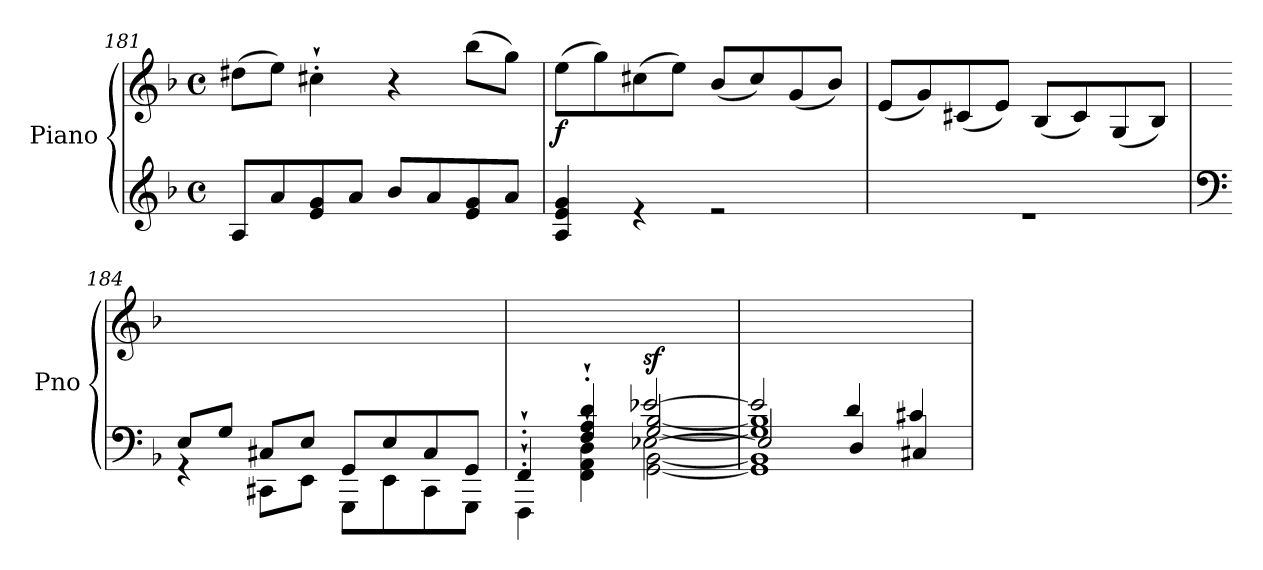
**kern	**kern	**dynam
*part1	*part1	*part1
*staff2	*staff1	*staff1/2
*I"Piano	*	*
*I'Pno	*	*
*clefG2	*clefG2	*
*k[b-]	*k[b-]	*
*M4/4	*M4/4	*
*met(c)	*met(c)	*
=181	=181	=181
*^	*	*
1ryy	8A/L	(>8dd#X\L	.
.	8a/	8ee\J)	.
.	8e/ 8g/	4cc#X'`\	.
.	8a/J	.	.
.	8b-/L	4r	.
.	8a/	.	.
.	8e/ 8g/	(>8bb-\L	.
.	8a/J	8gg\J)	.
=182	=182	=182	=182
!	!	!	!LO:DY:b
1ryy	4A/ 4e/ 4g/	(>8ee\L	f
.	.	8gg\)	.
.	4r	(>8cc#X\	.
.	.	8ee\J)	.
.	2r	(<8b-/L	.
.	.	8cc#/)	.
.	.	(<8g/	.
.	.	8b-/J)	.
=183	=183	=183	=183
1ryy	1r	(<8e/L	.
.	.	8g/)	.
.	.	(<8c#X/	.
.	.	8e/J)	.
.	.	(<8B-/L	.
.	.	8c#/)	.
.	.	(<8G/	.
.	.	8B-/J)	.
*v	*v	*	*
!!LO:LB:g=z
=184	=184	=184
*clefF4	*	*
*^	*	*
*	*^	*	*
8E/L	1ryy	4rGG	1ryy	.
8G/J	.	.	.	.
8C#X/L	.	8CC#X\L	.	.
8E/J	.	8EE\J	.	.
8GG/L	.	8GGG\L	.	.
8E/	.	8EE\	.	.
8C#/	.	8CC#\	.	.
8GG/J	.	8GGG\J	.	.
=185	=185	=185	=185	=185
*	*	*^	*	*
4FF'`/	2ryy	4FFF'`\	2ryy	2ryy	.
4F/'` 4A/'` 4d/'`	.	4FF\'` 4AA\'` 4D\'`	.	.	.
!	!	!	!	!	!LO:DY:b
[2e-X/	[2G/ [2B-/	[2E-X\	[2GG\ [2BB-\	2ryy	sf
=186	=186	=186	=186	=186	=186
2e-/]	1G] 1B-]	2E-/]	1GG] 1BB-]	1ryy	.
4d/	.	4D/	.	.	.
4c#X/	.	4C#X/	.	.	.
*v	*v	*v	*v	*	*
=	=	=
*-	*-	*-
